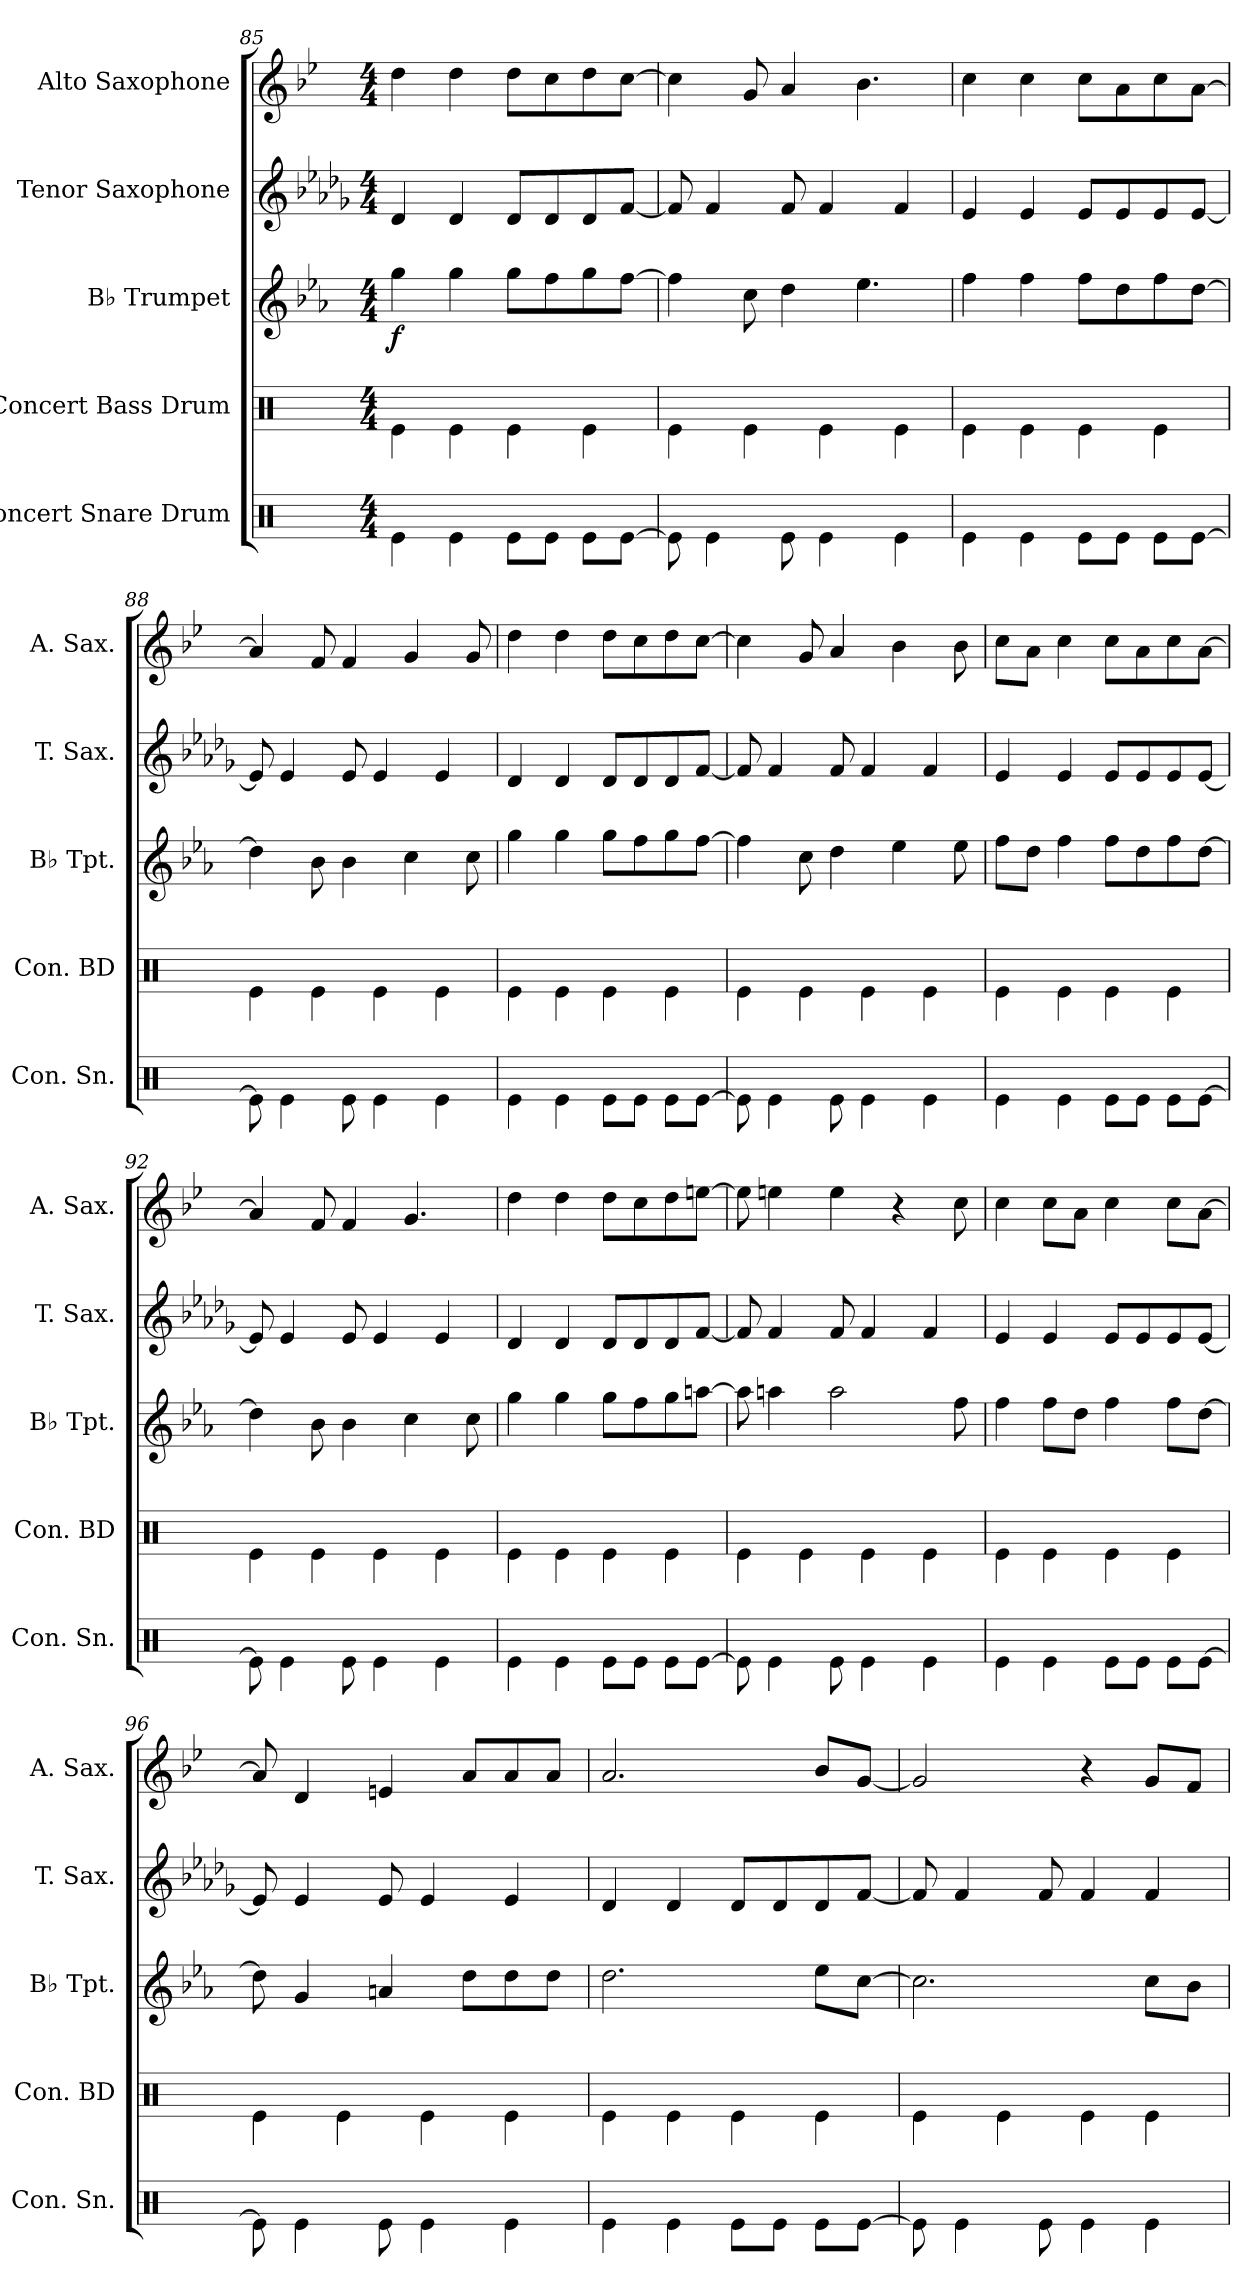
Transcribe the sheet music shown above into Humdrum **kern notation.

**kern	**kern	**kern	**dynam	**kern	**kern
*part5	*part4	*part3	*part3	*part2	*part1
*staff5	*staff4	*staff3	*staff3	*staff2	*staff1
*I"Concert Snare Drum	*I"Concert Bass Drum	*I"B♭ Trumpet	*	*I"Tenor Saxophone	*I"Alto Saxophone
*I'Con. Sn.	*I'Con. BD	*I'B♭ Tpt.	*	*I'T. Sax.	*I'A. Sax.
!!LO:LB:g=z
*clefX	*clefX	*clefG2	*	*clefG2	*clefG2
*	*	*ITrd1c2	*	*ITrd8c14	*ITrd5c9
*k[]	*k[]	*k[b-e-a-d-g-]	*	*k[b-e-a-d-g-]	*k[b-e-a-d-g-]
*M4/4	*M4/4	*M4/4	*	*M4/4	*M4/4
=85	=85	=85	=85	=85	=85
!	!	!	!LO:DY:b	!	!
4Re\	4Re\	4ff\	f	4D-/	4f\
4Re\	4Re\	4ff\	.	4D-/	4f\
8Re\L	4Re\	8ff\L	.	8D-/L	8f\L
8Re\J	.	8ee-\	.	8D-/	8e-\
8Re\L	4Re\	8ff\	.	8D-/	8f\
[8Re\J	.	[8ee-\J	.	[8F/J	[8e-\J
=86	=86	=86	=86	=86	=86
8Re\]	4Re\	4ee-\]	.	8F/]	4e-\]
4Re\	.	.	.	4F/	.
.	4Re\	8b-\	.	.	8B-/
8Re\	.	4cc\	.	8F/	4c/
4Re\	4Re\	.	.	4F/	.
.	.	4.dd-\	.	.	4.d-\
4Re\	4Re\	.	.	4F/	.
=87	=87	=87	=87	=87	=87
4Re\	4Re\	4ee-\	.	4E-/	4e-\
4Re\	4Re\	4ee-\	.	4E-/	4e-\
8Re\L	4Re\	8ee-\L	.	8E-/L	8e-\L
8Re\J	.	8cc\	.	8E-/	8c\
8Re\L	4Re\	8ee-\	.	8E-/	8e-\
[8Re\J	.	[8cc\J	.	[8E-/J	[8c\J
=88	=88	=88	=88	=88	=88
8Re\]	4Re\	4cc\]	.	8E-/]	4c/]
4Re\	.	.	.	4E-/	.
.	4Re\	8a-\	.	.	8A-/
8Re\	.	4a-\	.	8E-/	4A-/
4Re\	4Re\	.	.	4E-/	.
.	.	4b-\	.	.	4B-/
4Re\	4Re\	.	.	4E-/	.
.	.	8b-\	.	.	8B-/
=89	=89	=89	=89	=89	=89
4Re\	4Re\	4ff\	.	4D-/	4f\
4Re\	4Re\	4ff\	.	4D-/	4f\
8Re\L	4Re\	8ff\L	.	8D-/L	8f\L
8Re\J	.	8ee-\	.	8D-/	8e-\
8Re\L	4Re\	8ff\	.	8D-/	8f\
[8Re\J	.	[8ee-\J	.	[8F/J	[8e-\J
!!LO:LB:g=z
=90	=90	=90	=90	=90	=90
8Re\]	4Re\	4ee-\]	.	8F/]	4e-\]
4Re\	.	.	.	4F/	.
.	4Re\	8b-\	.	.	8B-/
8Re\	.	4cc\	.	8F/	4c/
4Re\	4Re\	.	.	4F/	.
.	.	4dd-\	.	.	4d-\
4Re\	4Re\	.	.	4F/	.
.	.	8dd-\	.	.	8d-\
=91	=91	=91	=91	=91	=91
4Re\	4Re\	8ee-\L	.	4E-/	8e-\L
.	.	8cc\J	.	.	8c\J
4Re\	4Re\	4ee-\	.	4E-/	4e-\
8Re\L	4Re\	8ee-\L	.	8E-/L	8e-\L
8Re\J	.	8cc\	.	8E-/	8c\
8Re\L	4Re\	8ee-\	.	8E-/	8e-\
[8Re\J	.	[8cc\J	.	[8E-/J	[8c\J
=92	=92	=92	=92	=92	=92
8Re\]	4Re\	4cc\]	.	8E-/]	4c/]
4Re\	.	.	.	4E-/	.
.	4Re\	8a-\	.	.	8A-/
8Re\	.	4a-\	.	8E-/	4A-/
4Re\	4Re\	.	.	4E-/	.
.	.	4b-\	.	.	4.B-/
4Re\	4Re\	.	.	4E-/	.
.	.	8b-\	.	.	.
=93	=93	=93	=93	=93	=93
4Re\	4Re\	4ff\	.	4D-/	4f\
4Re\	4Re\	4ff\	.	4D-/	4f\
8Re\L	4Re\	8ff\L	.	8D-/L	8f\L
8Re\J	.	8ee-\	.	8D-/	8e-\
8Re\L	4Re\	8ff\	.	8D-/	8f\
[8Re\J	.	[8ggn\J	.	[8F/J	[8gn\J
=94	=94	=94	=94	=94	=94
8Re\]	4Re\	8gg\]	.	8F/]	8g\]
4Re\	.	4ggn\	.	4F/	4gn\
.	4Re\	.	.	.	.
8Re\	.	2gg\	.	8F/	4g\
4Re\	4Re\	.	.	4F/	.
.	.	.	.	.	4r
4Re\	4Re\	.	.	4F/	.
.	.	8ee-\	.	.	8e-\
!!LO:LB:g=z
=95	=95	=95	=95	=95	=95
4Re\	4Re\	4ee-\	.	4E-/	4e-\
4Re\	4Re\	8ee-\L	.	4E-/	8e-\L
.	.	8cc\J	.	.	8c\J
8Re\L	4Re\	4ee-\	.	8E-/L	4e-\
8Re\J	.	.	.	8E-/	.
8Re\L	4Re\	8ee-\L	.	8E-/	8e-\L
[8Re\J	.	[8cc\J	.	[8E-/J	[8c\J
=96	=96	=96	=96	=96	=96
8Re\]	4Re\	8cc\]	.	8E-/]	8c/]
4Re\	.	4f/	.	4E-/	4F/
.	4Re\	.	.	.	.
8Re\	.	4gn/	.	8E-/	4Gn/
4Re\	4Re\	.	.	4E-/	.
.	.	8cc\L	.	.	8c/L
4Re\	4Re\	8cc\	.	4E-/	8c/
.	.	8cc\J	.	.	8c/J
=97	=97	=97	=97	=97	=97
4Re\	4Re\	2.cc\	.	4D-/	2.c/
4Re\	4Re\	.	.	4D-/	.
8Re\L	4Re\	.	.	8D-/L	.
8Re\J	.	.	.	8D-/	.
8Re\L	4Re\	8dd-\L	.	8D-/	8d-/L
[8Re\J	.	[8b-\J	.	[8F/J	[8B-/J
=98	=98	=98	=98	=98	=98
8Re\]	4Re\	2.b-\]	.	8F/]	2B-/]
4Re\	.	.	.	4F/	.
.	4Re\	.	.	.	.
8Re\	.	.	.	8F/	.
4Re\	4Re\	.	.	4F/	4r
4Re\	4Re\	8b-\L	.	4F/	8B-/L
.	.	8a-\J	.	.	8A-/J
=	=	=	=	=	=
*-	*-	*-	*-	*-	*-
